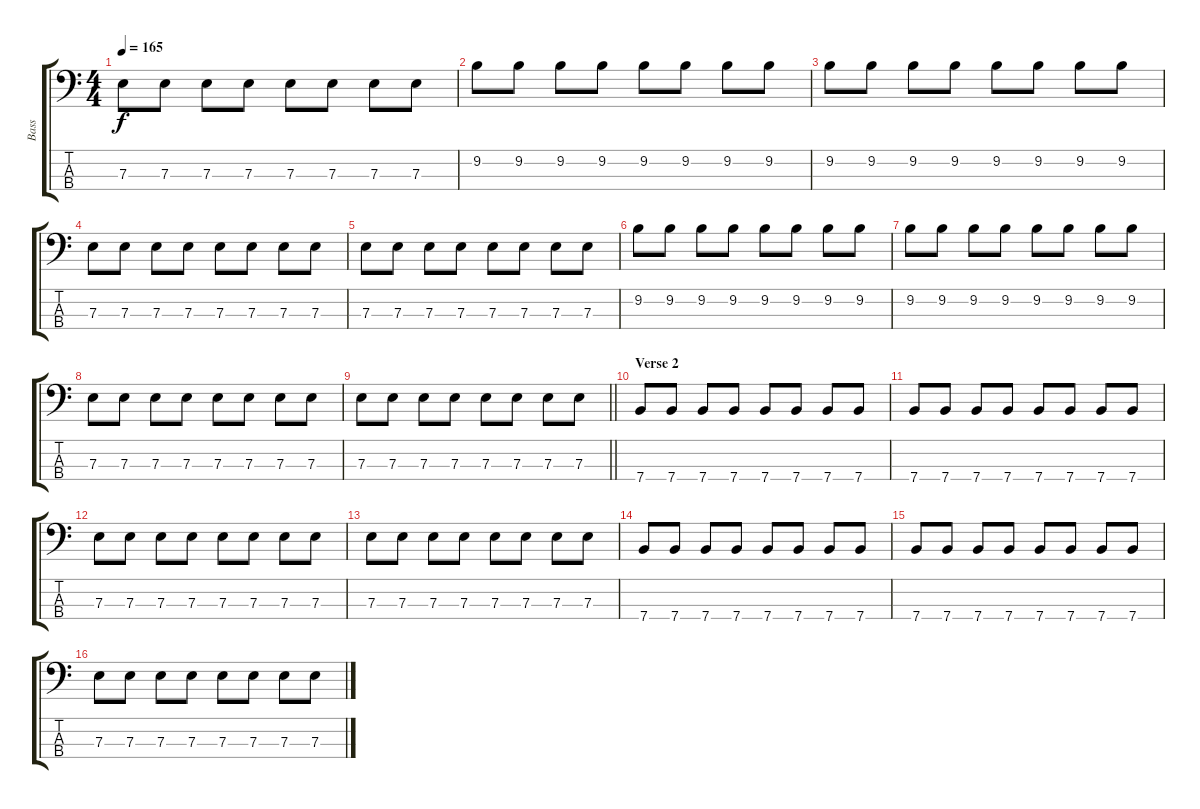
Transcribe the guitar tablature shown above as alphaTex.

\track ("Bass" "Bass") {instrument electricbasspick}
\staff {score tabs}
\tuning (G2 D2 A1 E1) {hide}
\ts (4 4)
\tempo 165
\clef f4
\ks c
7.3.8{dy f} 7.3.8 7.3.8 7.3.8 7.3.8 7.3.8 7.3.8 7.3.8 |
9.2.8 9.2.8 9.2.8 9.2.8 9.2.8 9.2.8 9.2.8 9.2.8 |
9.2.8 9.2.8 9.2.8 9.2.8 9.2.8 9.2.8 9.2.8 9.2.8 |
7.3.8 7.3.8 7.3.8 7.3.8 7.3.8 7.3.8 7.3.8 7.3.8 |
7.3.8 7.3.8 7.3.8 7.3.8 7.3.8 7.3.8 7.3.8 7.3.8 |
9.2.8 9.2.8 9.2.8 9.2.8 9.2.8 9.2.8 9.2.8 9.2.8 |
9.2.8 9.2.8 9.2.8 9.2.8 9.2.8 9.2.8 9.2.8 9.2.8 |
7.3.8 7.3.8 7.3.8 7.3.8 7.3.8 7.3.8 7.3.8 7.3.8 |
\barLineRight lightlight
7.3.8 7.3.8 7.3.8 7.3.8 7.3.8 7.3.8 7.3.8 7.3.8 |
\section ("" "Verse 2")
7.4.8 7.4.8 7.4.8 7.4.8 7.4.8 7.4.8 7.4.8 7.4.8 |
7.4.8 7.4.8 7.4.8 7.4.8 7.4.8 7.4.8 7.4.8 7.4.8 |
7.3.8 7.3.8 7.3.8 7.3.8 7.3.8 7.3.8 7.3.8 7.3.8 |
7.3.8 7.3.8 7.3.8 7.3.8 7.3.8 7.3.8 7.3.8 7.3.8 |
7.4.8 7.4.8 7.4.8 7.4.8 7.4.8 7.4.8 7.4.8 7.4.8 |
7.4.8 7.4.8 7.4.8 7.4.8 7.4.8 7.4.8 7.4.8 7.4.8 |
7.3.8 7.3.8 7.3.8 7.3.8 7.3.8 7.3.8 7.3.8 7.3.8
